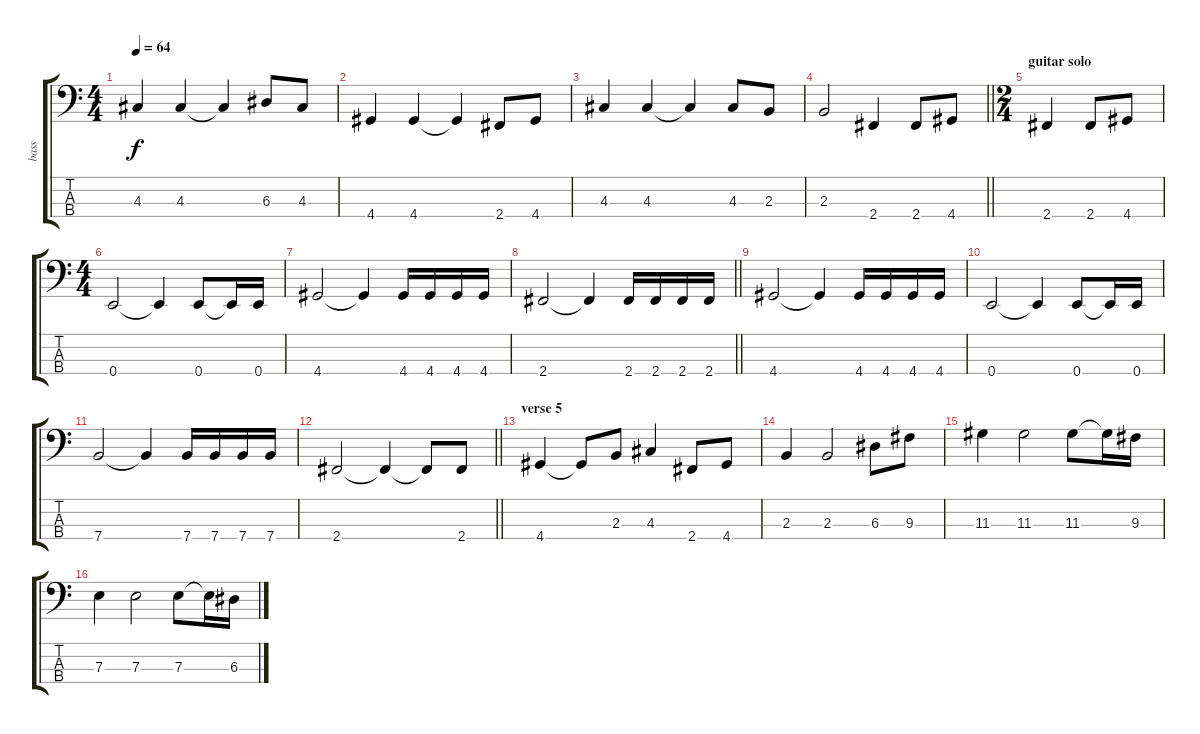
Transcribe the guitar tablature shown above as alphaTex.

\track ("bass" "bass") {instrument electricbassfinger}
\staff {score tabs}
\tuning (G2 D2 A1 E1) {hide}
\ts (4 4)
\tempo 64
\clef f4
\ks c
4.3.4{dy f} 4.3.4 4.3{t}.4 6.3.8 4.3.8 |
4.4.4 4.4.4 4.4{t}.4 2.4.8 4.4.8 |
4.3.4 4.3.4 4.3{t}.4 4.3.8 2.3.8 |
\barLineRight lightlight
2.3.2 2.4.4 2.4.8 4.4.8 |
\ts (2 4)
\section ("" "guitar solo")
2.4.4 2.4.8 4.4.8 |
\ts (4 4)
0.4.2 0.4{t}.4 0.4.8 0.4{t}.16 0.4.16 |
4.4.2 4.4{t}.4 4.4.16 4.4.16 4.4.16 4.4.16 |
\barLineRight lightlight
2.4.2 2.4{t}.4 2.4.16 2.4.16 2.4.16 2.4.16 |
4.4.2 4.4{t}.4 4.4.16 4.4.16 4.4.16 4.4.16 |
0.4.2 0.4{t}.4 0.4.8 0.4{t}.16 0.4.16 |
7.4.2 7.4{t}.4 7.4.16 7.4.16 7.4.16 7.4.16 |
\barLineRight lightlight
2.4.2 2.4{t}.4 2.4{t}.8 2.4.8 |
\section ("" "verse 5")
4.4.4 4.4{t}.8 2.3.8 4.3.4 2.4.8 4.4.8 |
2.3.4 2.3.2 6.3.8 9.3.8 |
11.3.4 11.3.2 11.3.8 11.3{t}.16 9.3.16 |
7.3.4 7.3.2 7.3.8 7.3{t}.16 6.3.16
